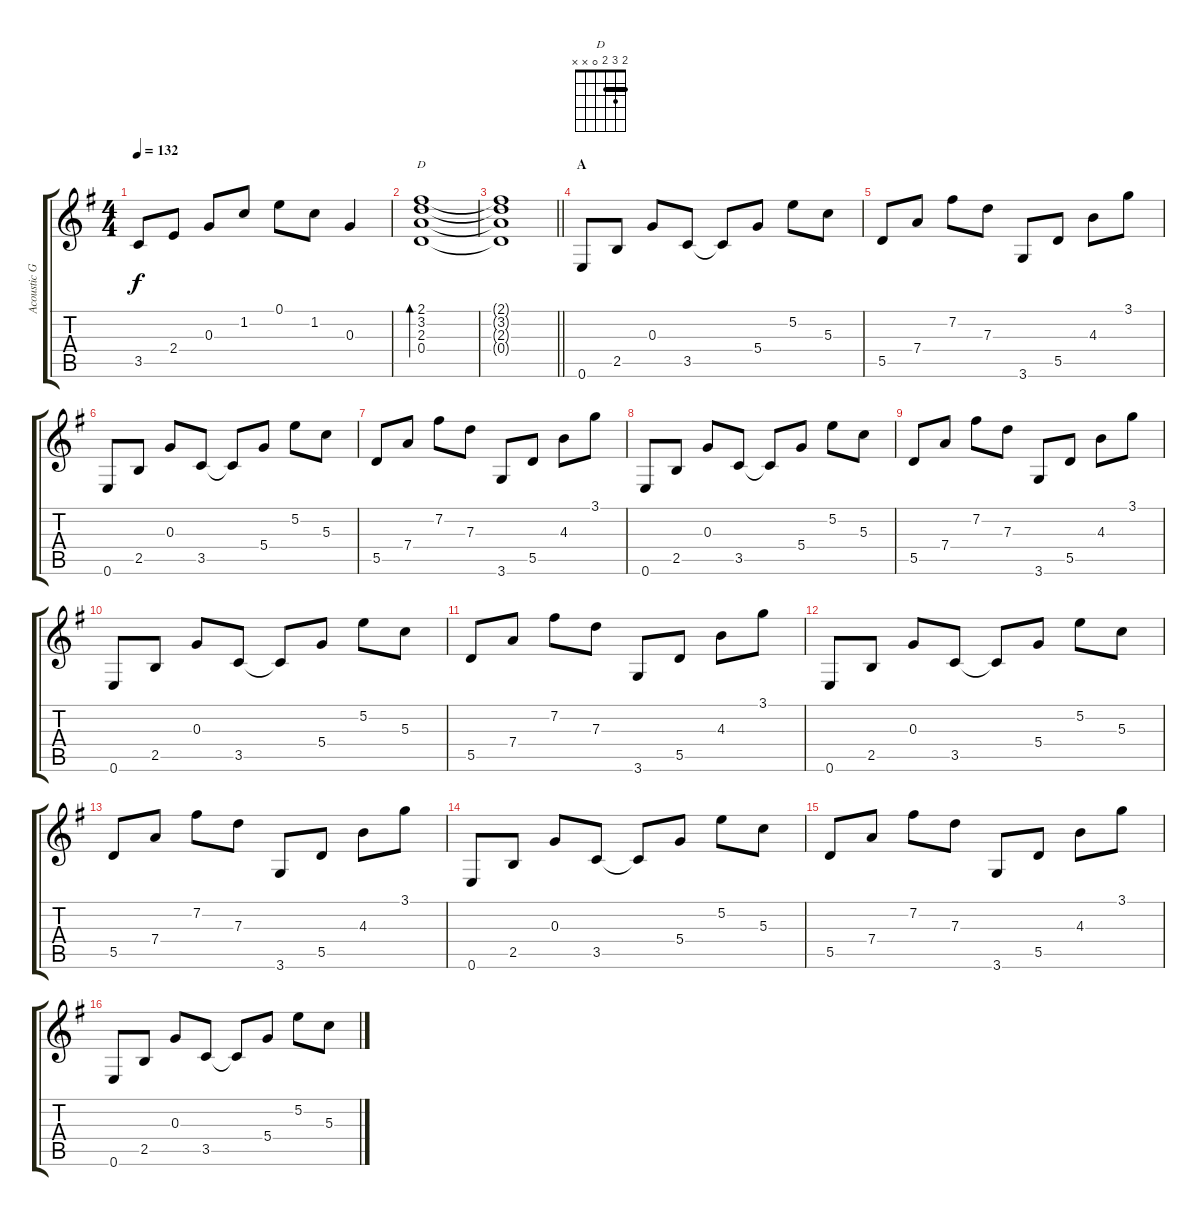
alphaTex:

\track ("Acoustic Guitar 2" "Acoustic G") {instrument acousticguitarsteel}
\staff {score tabs}
\tuning (E4 B3 G3 D3 A2 E2) {hide}
\chord ("D" 2 3 2 0 x x) {barre 2}
\ts (4 4)
\tempo 132
\clef g2
\ks eminor
3.5.8{dy f} 2.4.8 0.3.8 1.2.8 0.1.8 1.2.8 0.3.4 |
(2.1 3.2 2.3 0.4).1{bd 240 ch "D"} |
\barLineRight lightlight
(2.1{t} 3.2{t} 2.3{t} 0.4{t}).1 |
\section ("" "A")
0.6.8 2.5.8 0.3.8 3.5.8 3.5{t}.8 5.4.8 5.2.8 5.3.8 |
5.5.8 7.4.8 7.2.8 7.3.8 3.6.8 5.5.8 4.3.8 3.1.8 |
0.6.8 2.5.8 0.3.8 3.5.8 3.5{t}.8 5.4.8 5.2.8 5.3.8 |
5.5.8 7.4.8 7.2.8 7.3.8 3.6.8 5.5.8 4.3.8 3.1.8 |
0.6.8 2.5.8 0.3.8 3.5.8 3.5{t}.8 5.4.8 5.2.8 5.3.8 |
5.5.8 7.4.8 7.2.8 7.3.8 3.6.8 5.5.8 4.3.8 3.1.8 |
0.6.8 2.5.8 0.3.8 3.5.8 3.5{t}.8 5.4.8 5.2.8 5.3.8 |
5.5.8 7.4.8 7.2.8 7.3.8 3.6.8 5.5.8 4.3.8 3.1.8 |
0.6.8 2.5.8 0.3.8 3.5.8 3.5{t}.8 5.4.8 5.2.8 5.3.8 |
5.5.8 7.4.8 7.2.8 7.3.8 3.6.8 5.5.8 4.3.8 3.1.8 |
0.6.8 2.5.8 0.3.8 3.5.8 3.5{t}.8 5.4.8 5.2.8 5.3.8 |
5.5.8 7.4.8 7.2.8 7.3.8 3.6.8 5.5.8 4.3.8 3.1.8 |
0.6.8 2.5.8 0.3.8 3.5.8 3.5{t}.8 5.4.8 5.2.8 5.3.8
